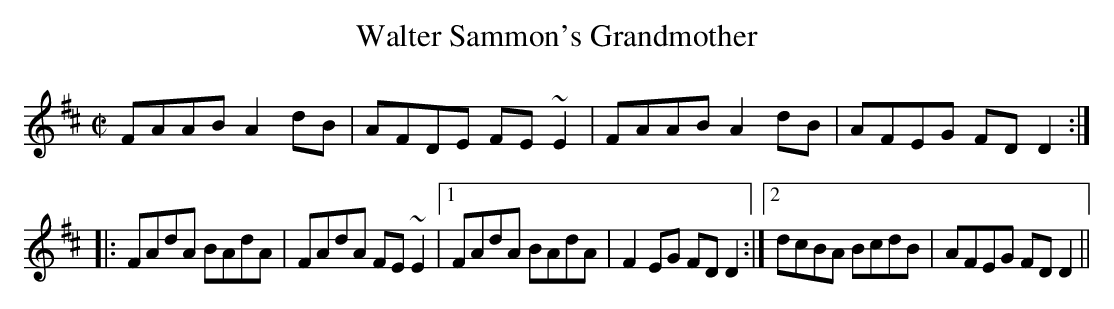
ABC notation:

X:1
T:Walter Sammon's Grandmother
M:C|
L:1/8
K:D
FAAB A2dB|AFDE FE~E2|FAAB A2dB|AFEG FDD2:|
|:FAdA BAdA|FAdA FE~E2|1 FAdA BAdA|F2EG FDD2:|2 dcBA BcdB|AFEG FDD2||
